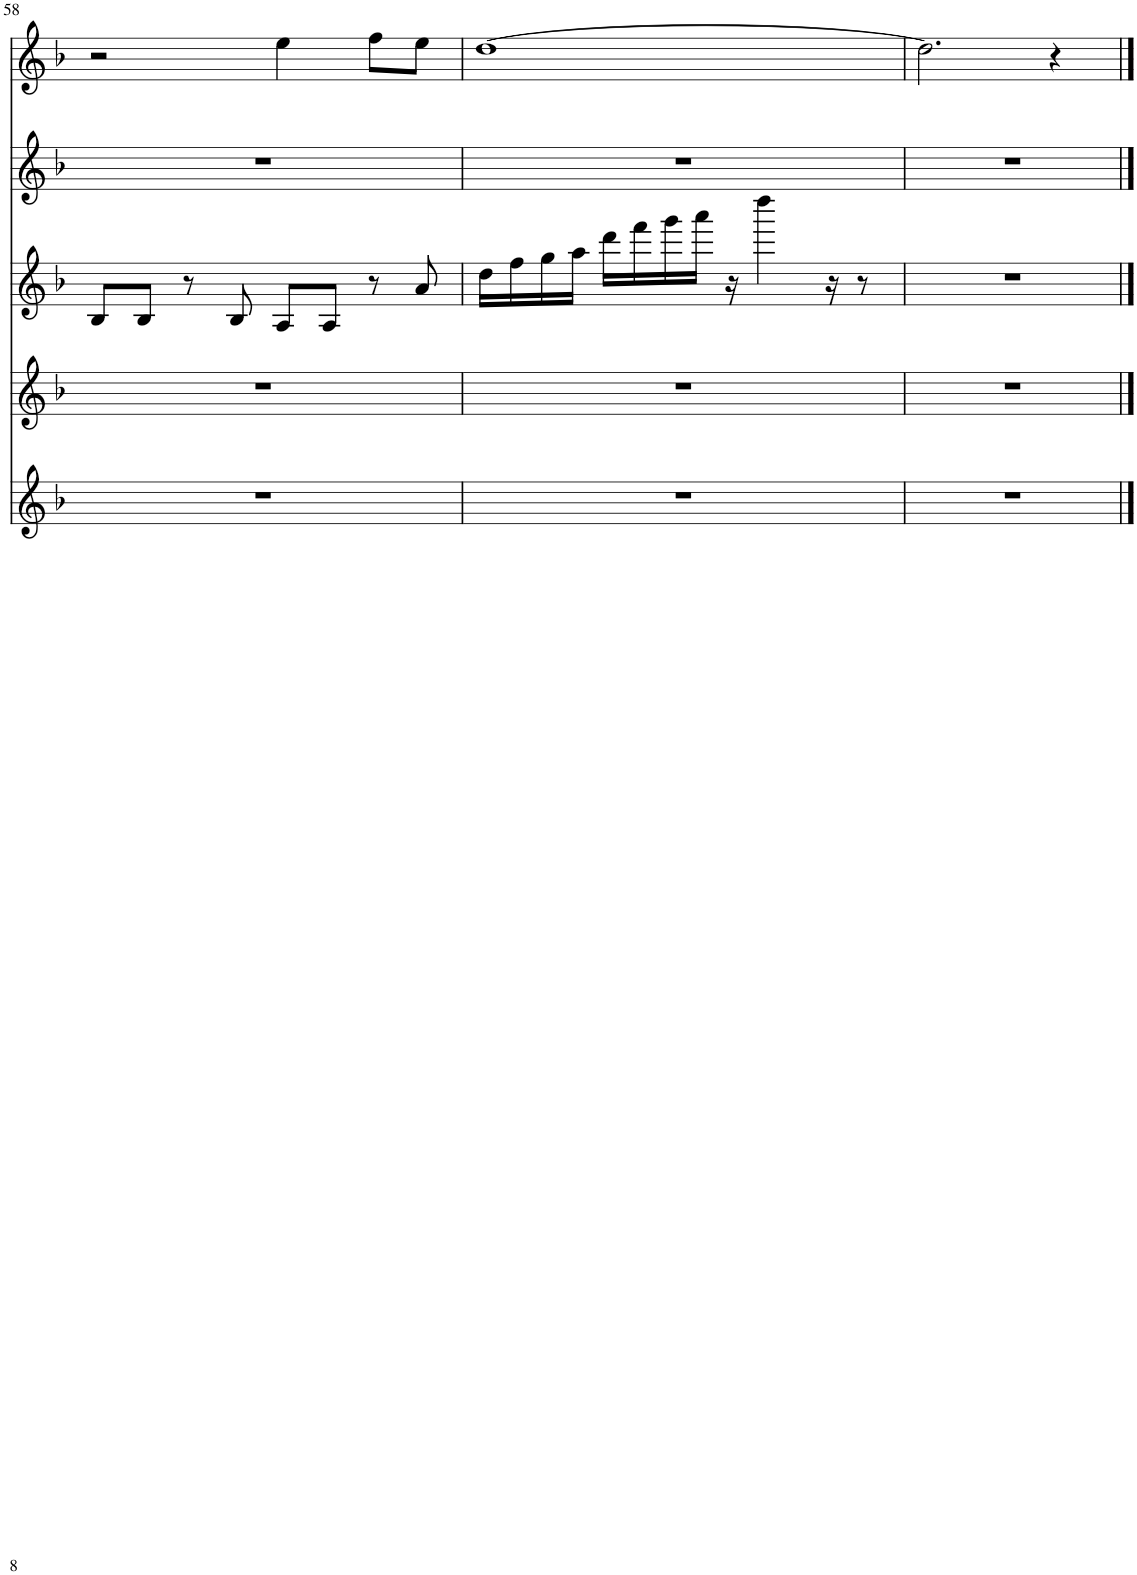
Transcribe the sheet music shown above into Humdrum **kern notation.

**kern	**kern	**kern	**kern	**kern
*part5	*part4	*part3	*part2	*part1
*staff5	*staff4	*staff3	*staff2	*staff1
*I"ピアノ	*I"ピアノ	*I"ピアノ	*I"ピアノ	*I"Piano
*	*	*	*	*I'Pno
!!LO:PB:g=z
*clefG2	*clefG2	*clefG2	*clefG2	*clefG2
*k[b-]	*k[b-]	*k[b-]	*k[b-]	*k[b-]
*M4/4	*M4/4	*M4/4	*M4/4	*M4/4
*met(c)	*met(c)	*met(c)	*met(c)	*met(c)
=58	=58	=58	=58	=58
1r	1r	8B-/L	1r	2r
.	.	8B-/J	.	.
.	.	8r	.	.
.	.	8B-/	.	.
.	.	8A/L	.	4ee\
.	.	8A/J	.	.
.	.	8r	.	8ff\L
.	.	8a/	.	8ee\J
=59	=59	=59	=59	=59
1r	1r	16dd\LL	1r	[1dd
.	.	16ff\	.	.
.	.	16gg\	.	.
.	.	16aa\JJ	.	.
.	.	16ddd\LL	.	.
.	.	16fff\	.	.
.	.	16ggg\	.	.
.	.	16aaa\JJ	.	.
.	.	16r	.	.
.	.	4dddd\	.	.
.	.	16r	.	.
.	.	8r	.	.
=60	=60	=60	=60	=60
1r	1r	1r	1r	2.dd\]
.	.	.	.	4r
==	==	==	==	==
*-	*-	*-	*-	*-
